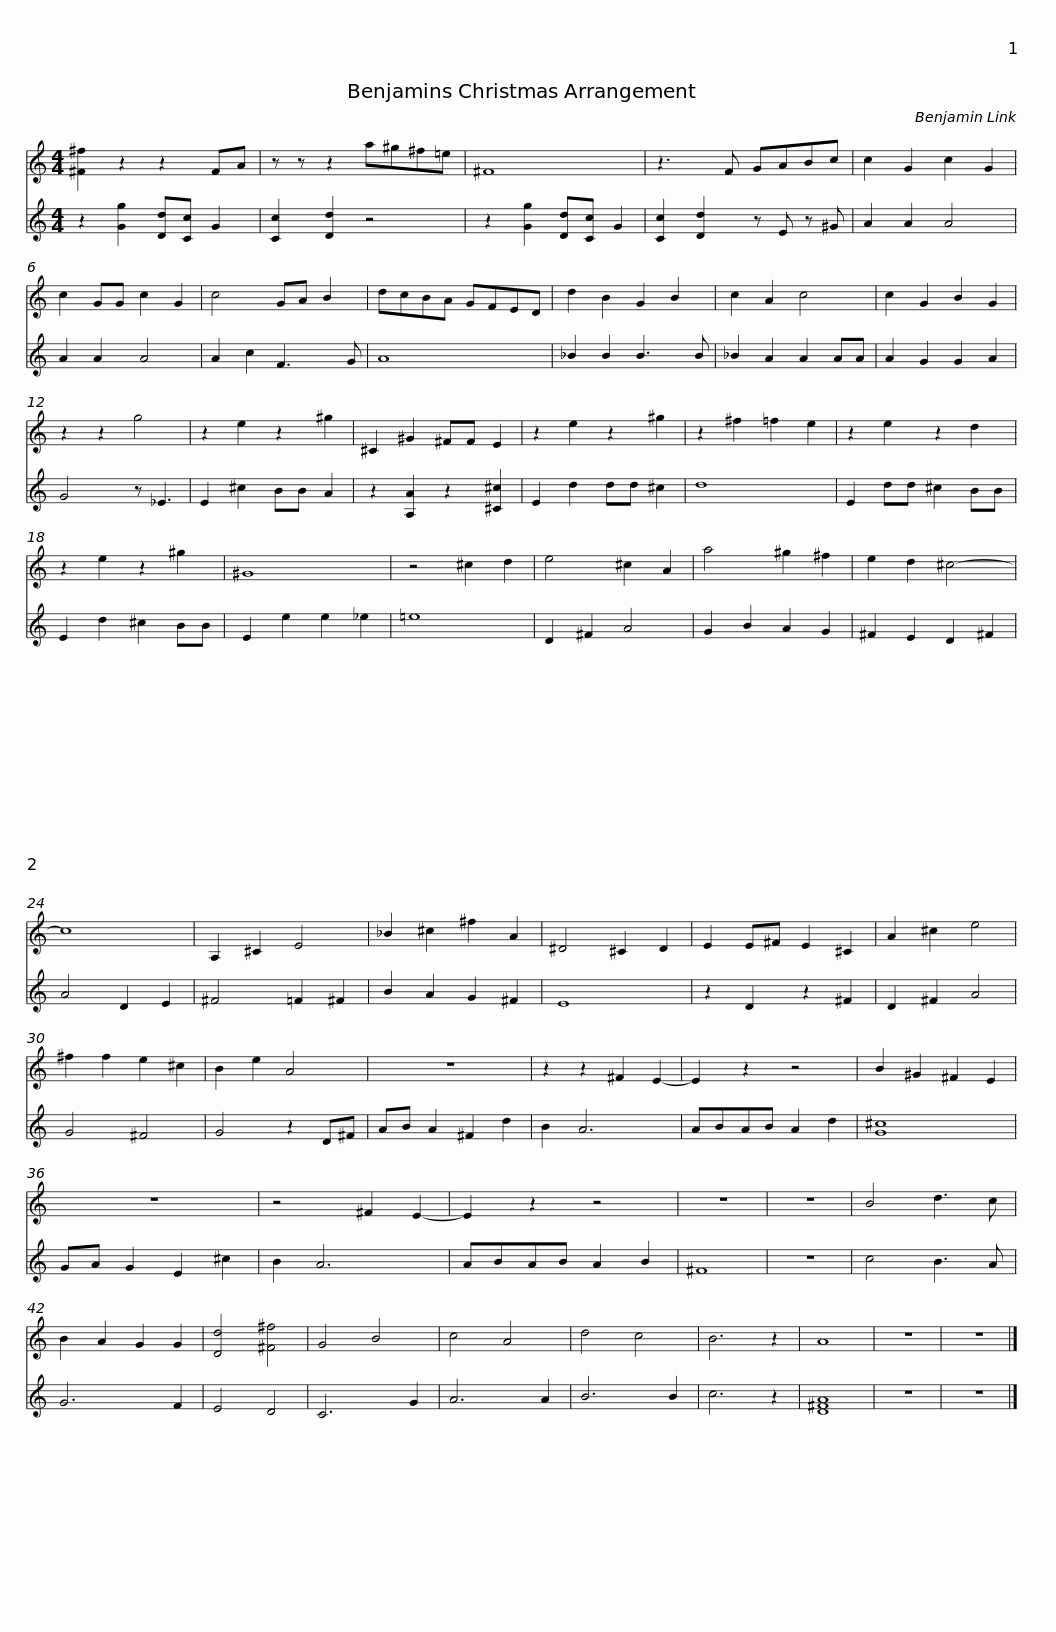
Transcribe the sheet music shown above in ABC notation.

X:1
%%score 1 2
L:1/8
M:4/4
I:linebreak $
K:none
V:1 treble transpose=-9
V:2 treble transpose=-2
V:1
[K:C] [^F^f]2 z2 z2 FA | z z z2 a^g^f=e | ^F8 | z3 F GABc | c2 G2 c2 G2 |$ %5
 c2 GG c2 G2 | c4 GA B2 | dcBA GFED | d2 B2 G2 B2 | c2 A2 c4 | %10
 c2 G2 B2 G2 | z2 z2 g4 |$ z2 e2 z2 ^g2 | ^C2 ^G2 ^FF E2 | z2 e2 z2 ^g2 | %15
 z2 ^f2 =f2 e2 | z2 e2 z2 d2 | z2 e2 z2 ^g2 | ^G8 |$ z4 ^c2 d2 | %20
 e4 ^c2 A2 | a4 ^g2 ^f2 | e2 d2 ^c4- | c8 | A,2 ^C2 E4 | %25
 _B2 ^c2 ^f2 A2 | ^D4 ^C2 D2 |$ E2 E^F E2 ^C2 | A2 ^c2 e4 | ^f2 f2 e2 ^c2 | %30
 B2 e2 A4 | z8 | z2 z2 ^F2 E2- | E2 z2 z4 |$ B2 ^G2 ^F2 E2 | %35
 z8 | z4 ^F2 E2- | E2 z2 z4 | z8 | z8 | %40
 B4 d3 c | B2 A2 G2 G2 | [Dd]4 [^F^f]4 | G4 B4 |$ c4 A4 | %45
 d4 c4 | B6 z2 | A8 | z8 | z8 |] %50
V:2
[K:C] z2 [Gg]2 [Dd][Cc] G2 | [Cc]2 [Dd]2 z4 | z2 [Gg]2 [Dd][Cc] G2 | [Cc]2 [Dd]2 z E z ^G | A2 A2 A4 |$ %5
 A2 A2 A4 | A2 c2 F3 G | A8 | _B2 B2 B3 B | _B2 A2 A2 AA | %10
 A2 G2 G2 A2 | G4 z _E3 |$ E2 ^c2 BB A2 | z2 [A,A]2 z2 [^C^c]2 | E2 d2 dd ^c2 | %15
 d8 | E2 dd ^c2 BB | E2 d2 ^c2 BB | E2 e2 e2 _e2 |$ =e8 | %20
 D2 ^F2 A4 | G2 B2 A2 G2 | ^F2 E2 D2 ^F2 | A4 D2 E2 | ^F4 =F2 ^F2 | %25
 B2 A2 G2 ^F2 | E8 |$ z2 D2 z2 ^F2 | D2 ^F2 A4 | G4 ^F4 | %30
 G4 z2 D^F | AB A2 ^F2 d2 | B2 A6 | ABAB A2 d2 |$ [G^c]8 | %35
 GA G2 E2 ^c2 | B2 A6 | ABAB A2 B2 | ^F8 | z8 | %40
 c4 B3 A | G6 F2 | E4 D4 | C6 G2 |$ A6 A2 | %45
 B6 B2 | c6 z2 | [D^FA]8 | z8 | z8 |] %50
